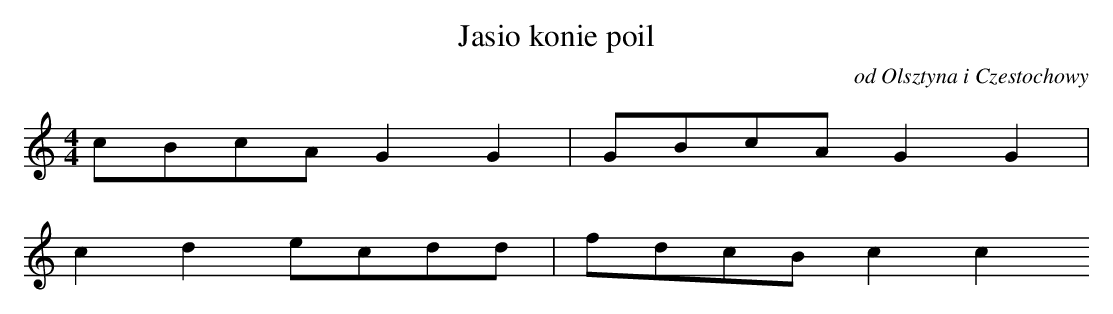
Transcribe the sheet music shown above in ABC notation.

X:1
T: Jasio konie poil
O: od Olsztyna i Czestochowy
M: 4/4
L: 1/8
K: C
cBcAG2G2 | GBcAG2G2 |
c2d2ecdd | fdcBc2c2
